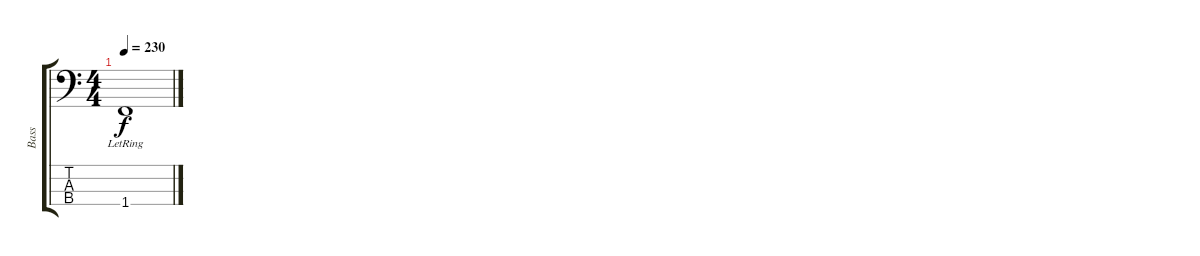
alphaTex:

\track ("Bass" "Bass") {instrument electricbasspick}
\staff {score tabs}
\tuning (G2 D2 A1 E1) {hide}
\ts (4 4)
\tempo 230
\clef f4
\ks c
1.4{lr}.1{dy f}
